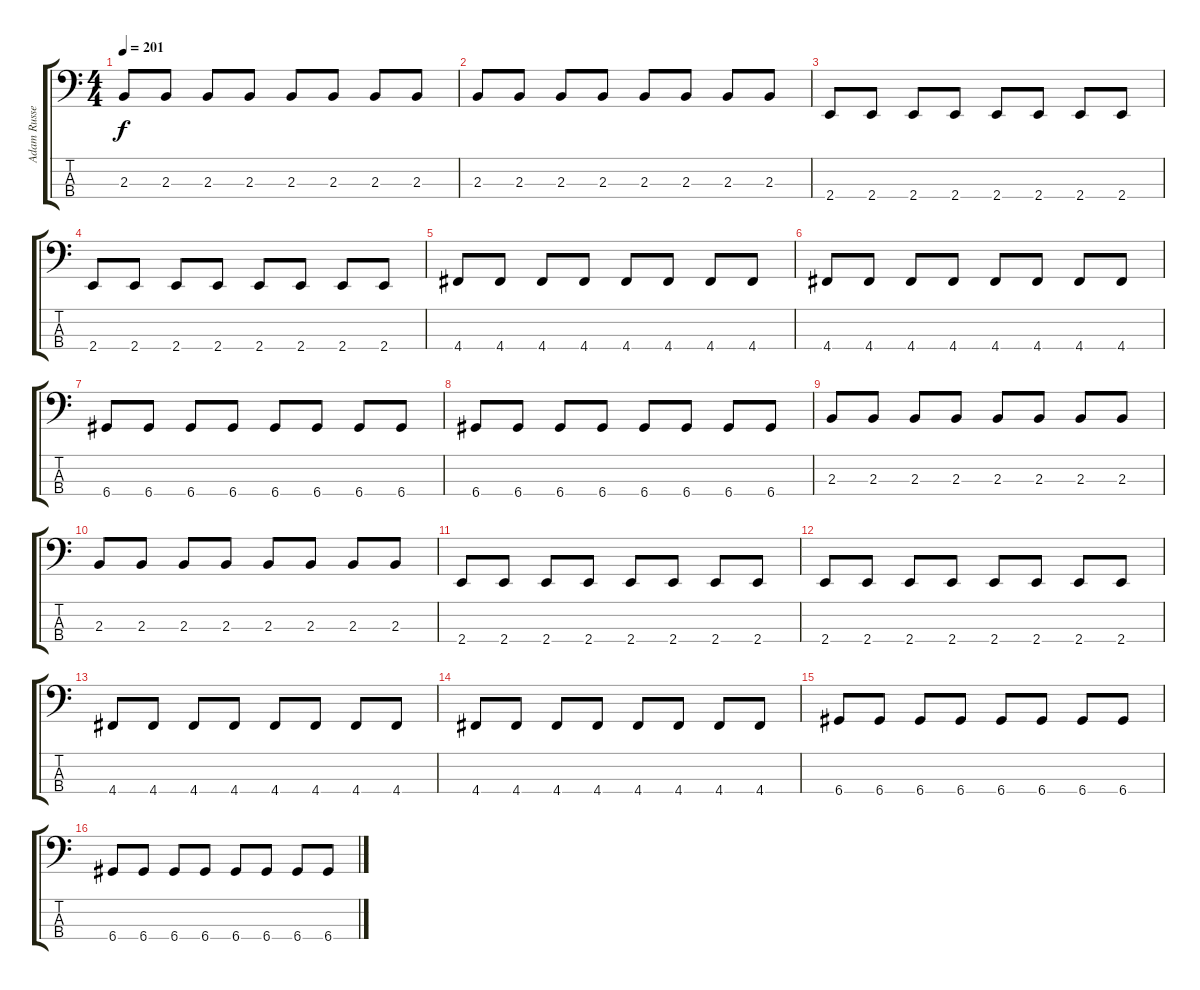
\track ("Adam Russell" "Adam Russe") {instrument electricbasspick}
\staff {score tabs}
\tuning (G2 D2 A1 D1) {hide}
\ts (4 4)
\tempo 201
\clef f4
\ks c
2.3.8{dy f} 2.3.8 2.3.8 2.3.8 2.3.8 2.3.8 2.3.8 2.3.8 |
2.3.8 2.3.8 2.3.8 2.3.8 2.3.8 2.3.8 2.3.8 2.3.8 |
2.4.8 2.4.8 2.4.8 2.4.8 2.4.8 2.4.8 2.4.8 2.4.8 |
2.4.8 2.4.8 2.4.8 2.4.8 2.4.8 2.4.8 2.4.8 2.4.8 |
4.4.8 4.4.8 4.4.8 4.4.8 4.4.8 4.4.8 4.4.8 4.4.8 |
4.4.8 4.4.8 4.4.8 4.4.8 4.4.8 4.4.8 4.4.8 4.4.8 |
6.4.8 6.4.8 6.4.8 6.4.8 6.4.8 6.4.8 6.4.8 6.4.8 |
6.4.8 6.4.8 6.4.8 6.4.8 6.4.8 6.4.8 6.4.8 6.4.8 |
2.3.8 2.3.8 2.3.8 2.3.8 2.3.8 2.3.8 2.3.8 2.3.8 |
2.3.8 2.3.8 2.3.8 2.3.8 2.3.8 2.3.8 2.3.8 2.3.8 |
2.4.8 2.4.8 2.4.8 2.4.8 2.4.8 2.4.8 2.4.8 2.4.8 |
2.4.8 2.4.8 2.4.8 2.4.8 2.4.8 2.4.8 2.4.8 2.4.8 |
4.4.8 4.4.8 4.4.8 4.4.8 4.4.8 4.4.8 4.4.8 4.4.8 |
4.4.8 4.4.8 4.4.8 4.4.8 4.4.8 4.4.8 4.4.8 4.4.8 |
6.4.8 6.4.8 6.4.8 6.4.8 6.4.8 6.4.8 6.4.8 6.4.8 |
6.4.8 6.4.8 6.4.8 6.4.8 6.4.8 6.4.8 6.4.8 6.4.8
